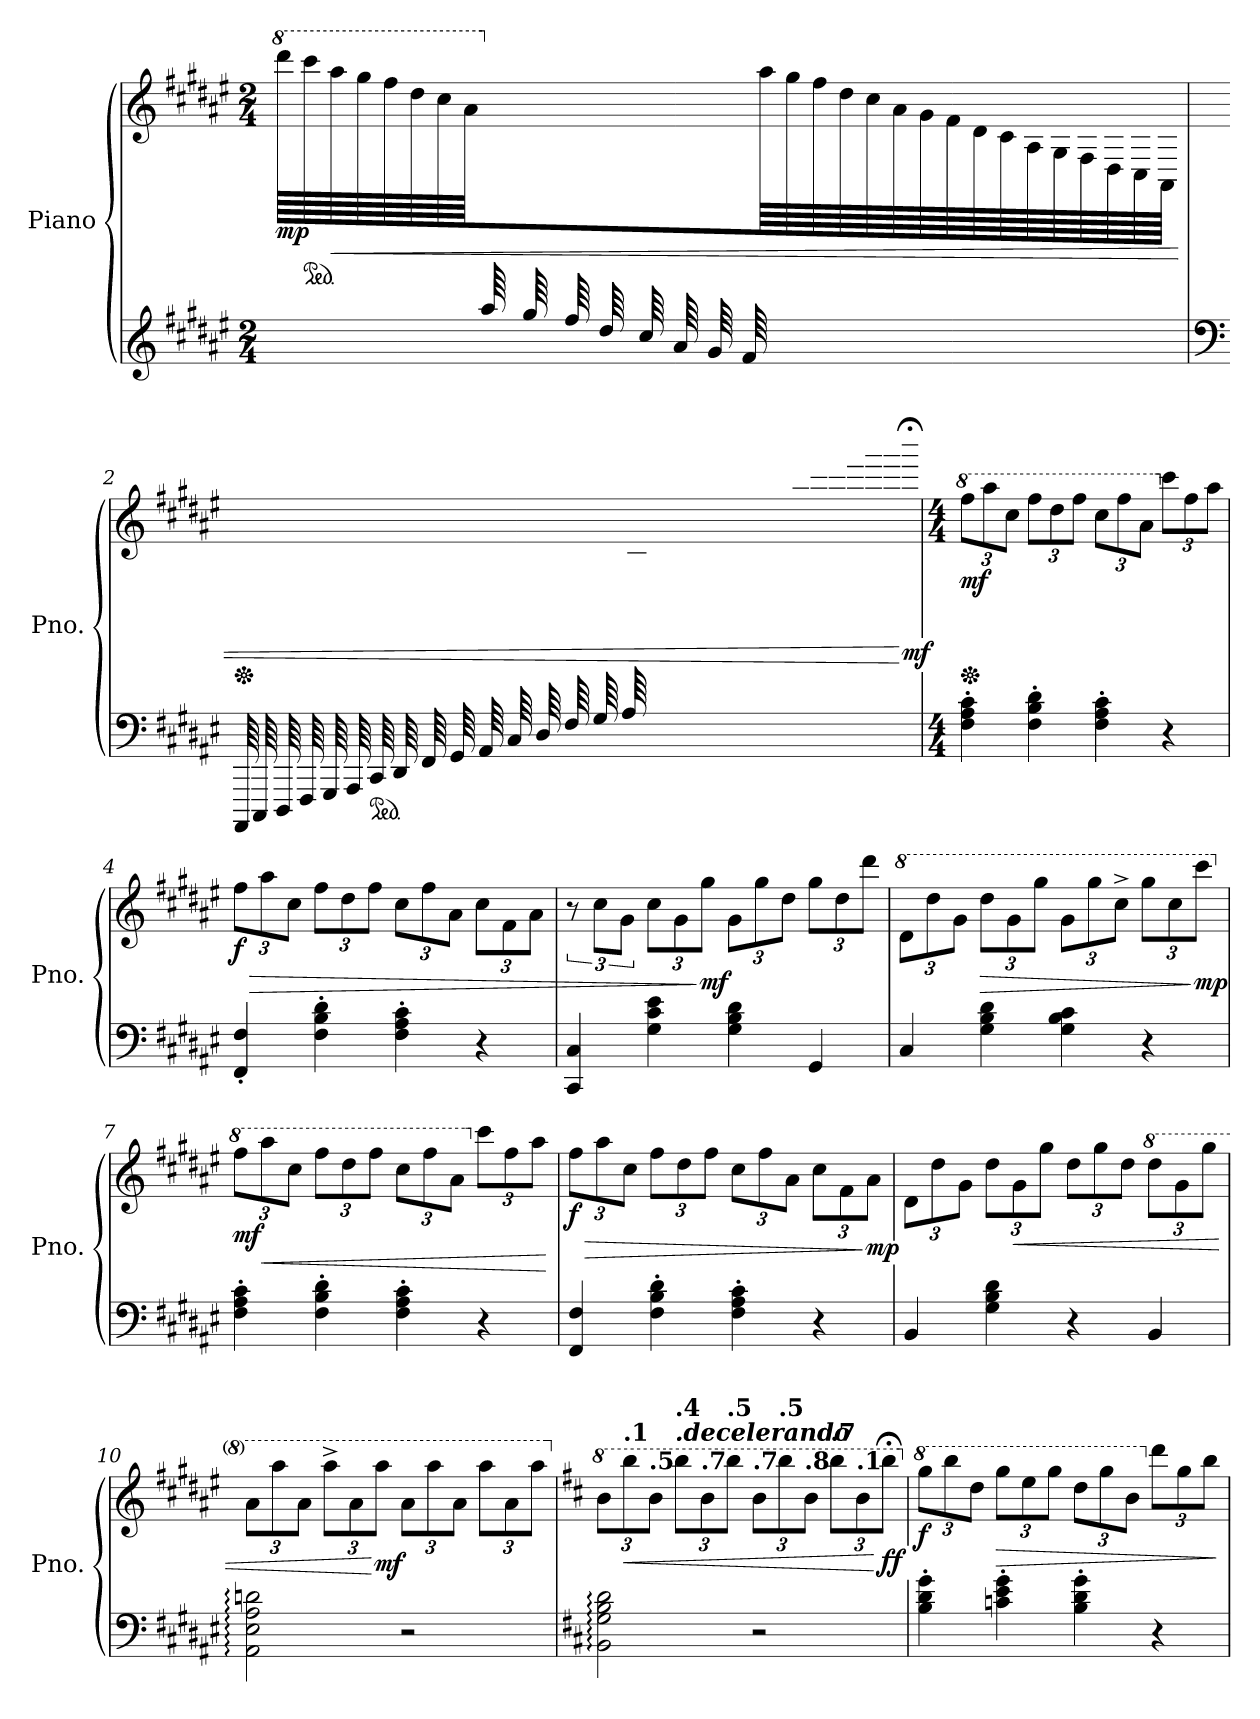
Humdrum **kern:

**kern	**kern	**dynam
*part1	*part1	*part1
*staff2	*staff1	*staff1/2
*I"Piano	*	*
*I'Pno.	*	*
*clefG2	*clefG2	*
*k[f#c#g#d#a#e#]	*k[f#c#g#d#a#e#]	*
*M2/4	*M2/4	*
*MM100	*MM100	*
=1	=1	=1
*^	*	*
*	*	*8va	*
!	!	!	!LO:DY:b
8ryy	8ryy	64dddd#\LLLL	mp
*	*	*ped	*
.	.	64cccc#\	.
!	!	!	!LO:HP:b
.	.	64aaa#\	<
.	.	64ggg#\	.
.	.	64fff#\	.
.	.	64ddd#\	.
.	.	64ccc#\	.
.	.	64aa#\	.
*	*	*X8va	*
64aa#/	8ryy	8ryy	.
64gg#/	.	.	.
64ff#/	.	.	.
64dd#/	.	.	.
64cc#/	.	.	.
64a#/	.	.	.
64g#/	.	.	.
64f#/	.	.	.
4ryy	4ryy	64aa#\	.
.	.	64gg#\	.
.	.	64ff#\	.
.	.	64dd#\	.
.	.	64cc#\	.
.	.	64a#\	.
.	.	64g#\	.
.	.	64f#\	.
.	.	64d#\	.
.	.	64c#\	.
.	.	64A#\	.
.	.	64G#\	.
.	.	64F#\	.
.	.	64D#\	.
.	.	64C#\	.
.	.	64AA#\JJJJ	.
!!LO:LB:g=z
=2	=2	=2	=2
*clefF4	*	*	*
*	*	*Xped	*
64AAAA#/LLLL	4ryy	4ryy	.
64CCC#/	.	.	.
64DDD#/	.	.	.
64FFF#/	.	.	.
64GGG#/	.	.	.
64AAA#/	.	.	.
*ped	*	*	*
64CC#/	.	.	.
64DD#/	.	.	.
64FF#/	.	.	.
64GG#/	.	.	.
64AA#/	.	.	.
64C#/	.	.	.
64D#/	.	.	.
64F#/	.	.	.
64G#/	.	.	.
64A#/	.	.	.
4ryy	4ryy	64c#\	.
.	.	64d#\	.
.	.	64f#\	.
.	.	64g#\	.
.	.	64a#\	.
.	.	64cc#\	.
.	.	64dd#\	.
.	.	64ff#\	.
.	.	64gg#\	.
.	.	64aa#\	.
.	.	64ccc#\	.
.	.	64ddd#\	.
.	.	64fff#\	.
.	.	64ggg#\	.
.	.	64aaa#\	.
*	*	*MM12	*
!	!	!	!LO:DY:n=1:b
.	.	64cccc#;<\JJJJ	[ mf
*v	*v	*	*
!!LO:PB:g=z
=3	=3	=3
*M4/4	*M4/4	*
*	*Xped	*
*	*8va	*
*	*Xbrackettup	*
*	*MM180	*
!	!	!LO:DY:b
4F#\' 4A#\' 4c#\'	12fff#\L	mf
.	12aaa#\	.
.	12ccc#\J	.
4F#\' 4B\' 4d#\'	12fff#\L	.
.	12ddd#\	.
.	12fff#\J	.
4F#\' 4A#\' 4c#\'	12ccc#\L	.
.	12fff#\	.
.	12aa#\J	.
*	*X8va	*
4r	12ccc#\L	.
.	12ff#\	.
.	12aa#\J	.
=4	=4	=4
!	!	!LO:HP:b
!	!	!LO:DY:n=1:b
4FF#/' 4F#/'	12ff#\L	> f
.	12aa#\	.
.	12cc#\J	.
4F#\' 4B\' 4d#\'	12ff#\L	.
.	12dd#\	.
.	12ff#\J	.
4F#\' 4A#\' 4c#\'	12cc#\L	.
.	12ff#\	.
.	12a#\J	.
4r	12cc#\L	.
.	12f#\	.
.	12a#\J	.
=5	=5	=5
*	*brackettup	*
4CC#/ 4C#/	12r	.
.	12cc#\L	.
.	12g#\J	.
*	*Xbrackettup	*
4G#\ 4c#\ 4e#\	12cc#\L	.
.	12g#\	.
!	!	!LO:DY:n=1:b
.	12gg#\J	] mf
4G#\ 4B\ 4d#\	12g#\L	.
.	12gg#\	.
.	12dd#\J	.
4GG#/	12gg#\L	.
.	12dd#\	.
.	12ddd#\J	.
!!LO:LB:g=z
=6	=6	=6
*	*8va	*
4C#/	12dd#\L	.
.	12ddd#\	.
.	12gg#\J	.
!	!	!LO:HP:b
4G#\ 4B\ 4d#\	12ddd#\L	>
.	12gg#\	.
.	12ggg#\J	.
4G#\ 4B\ 4c#\	12gg#\L	.
.	12ggg#\	.
.	12ccc#^\J	.
4r	12ggg#\L	.
.	12ccc#\	.
!	!	!LO:DY:n=1:b
.	12cccc#\J	] mp
=7	=7	=7
*	*X8va	*
*	*8va	*
!	!	!LO:DY:b
4F#\' 4A#\' 4c#\'	12fff#\L	mf
!	!	!LO:HP:b
.	12aaa#\	<
.	12ccc#\J	.
4F#\' 4B\' 4d#\'	12fff#\L	.
.	12ddd#\	.
.	12fff#\J	.
4F#\' 4A#\' 4c#\'	12ccc#\L	.
.	12fff#\	.
.	12aa#\J	.
*	*X8va	*
4r	12ccc#\L	.
.	12ff#\	.
.	12aa#\J	.
.	.	[
=8	=8	=8
!	!	!LO:HP:b
!	!	!LO:DY:n=1:b
4FF#/ 4F#/	12ff#\L	> f
.	12aa#\	.
.	12cc#\J	.
4F#\' 4B\' 4d#\'	12ff#\L	.
.	12dd#\	.
.	12ff#\J	.
4F#\' 4A#\' 4c#\'	12cc#\L	.
.	12ff#\	.
.	12a#\J	.
4r	12cc#\L	.
.	12f#\	.
!	!	!LO:DY:n=2:b
.	12a#\J	] mp
!!LO:LB:g=z
=9	=9	=9
4BB/	12d#\L	.
.	12dd#\	.
.	12g#\J	.
4G#\ 4B\ 4d#\	12dd#\L	.
!	!	!LO:HP:b
.	12g#\	<
.	12gg#\J	.
4r	12dd#\L	.
.	12gg#\	.
.	12dd#\J	.
*	*8va	*
4BB/	12ddd#\L	.
.	12gg#\	.
.	12ggg#\J	.
=10	=10	=10
2AA#\: 2E#\: 2A#\: 2dn\:	12aa#\L	.
.	12aaa#\	.
.	12aa#\J	.
.	12aaa#^\L	.
.	12aa#\	.
!	!	!LO:DY:n=1:b
.	12aaa#\J	[ mf
2r	12aa#\L	.
.	12aaa#\	.
.	12aa#\J	.
.	12aaa#\L	.
.	12aa#\	.
.	12aaa#\J	.
=11	=11	=11
*k[f#c#]	*k[f#c#]	*
*	*X8va	*
*	*8va	*
*	*MM135	*
2BB\: 2G\: 2B\: 2d\:	12bb\L	.
*	*MM134	*
!	!LO:TX:a:B:t=.1	!
!	!	!LO:HP:b
.	12bbb\	<
*	*MM131	*
!	!LO:TX:a:B:t=.5	!
.	12bb\J	.
*	*MM127	*
!	!LO:TX:a:Bi:t=.decelerando	!
!	!LO:TX:a:B:t=.4	!
.	12bbb\L	.
*	*MM121	*
!	!LO:TX:a:B:t=.7	!
.	12bb\	.
*	*MM114	*
!	!LO:TX:a:B:t=.5	!
.	12bbb\J	.
*	*MM105	*
!	!LO:TX:a:B:t=.7	!
2r	12bb\L	.
*	*MM95	*
!	!LO:TX:a:B:t=.5	!
.	12bbb\	.
*	*MM83	*
!	!LO:TX:a:B:t=.8	!
.	12bb\J	.
*	*MM70	*
!	!LO:TX:a:B:t=.7	!
.	12bbb\L	.
*	*MM56	*
!	!LO:TX:a:B:t=.1	!
.	12bb\	.
*	*MM40	*
!	!	!LO:DY:n=1:b
.	12bbb;<\J	[ ff
!!LO:LB:g=z
=12	=12	=12
*	*X8va	*
*	*8va	*
*	*MM180	*
!	!	!LO:DY:b
4B\' 4d\' 4g\'	12ggg\L	f
.	12bbb\	.
.	12ddd\J	.
!	!	!LO:HP:b
4cn\' 4e\' 4g\'	12ggg\L	>
.	12eee\	.
.	12ggg\J	.
4B\' 4d\' 4g\'	12ddd\L	.
.	12ggg\	.
.	12bb\J	.
*	*X8va	*
4r	12ddd\L	.
.	12gg\	.
.	12bb\J	.
.	.	]
=	=	=
*-	*-	*-
